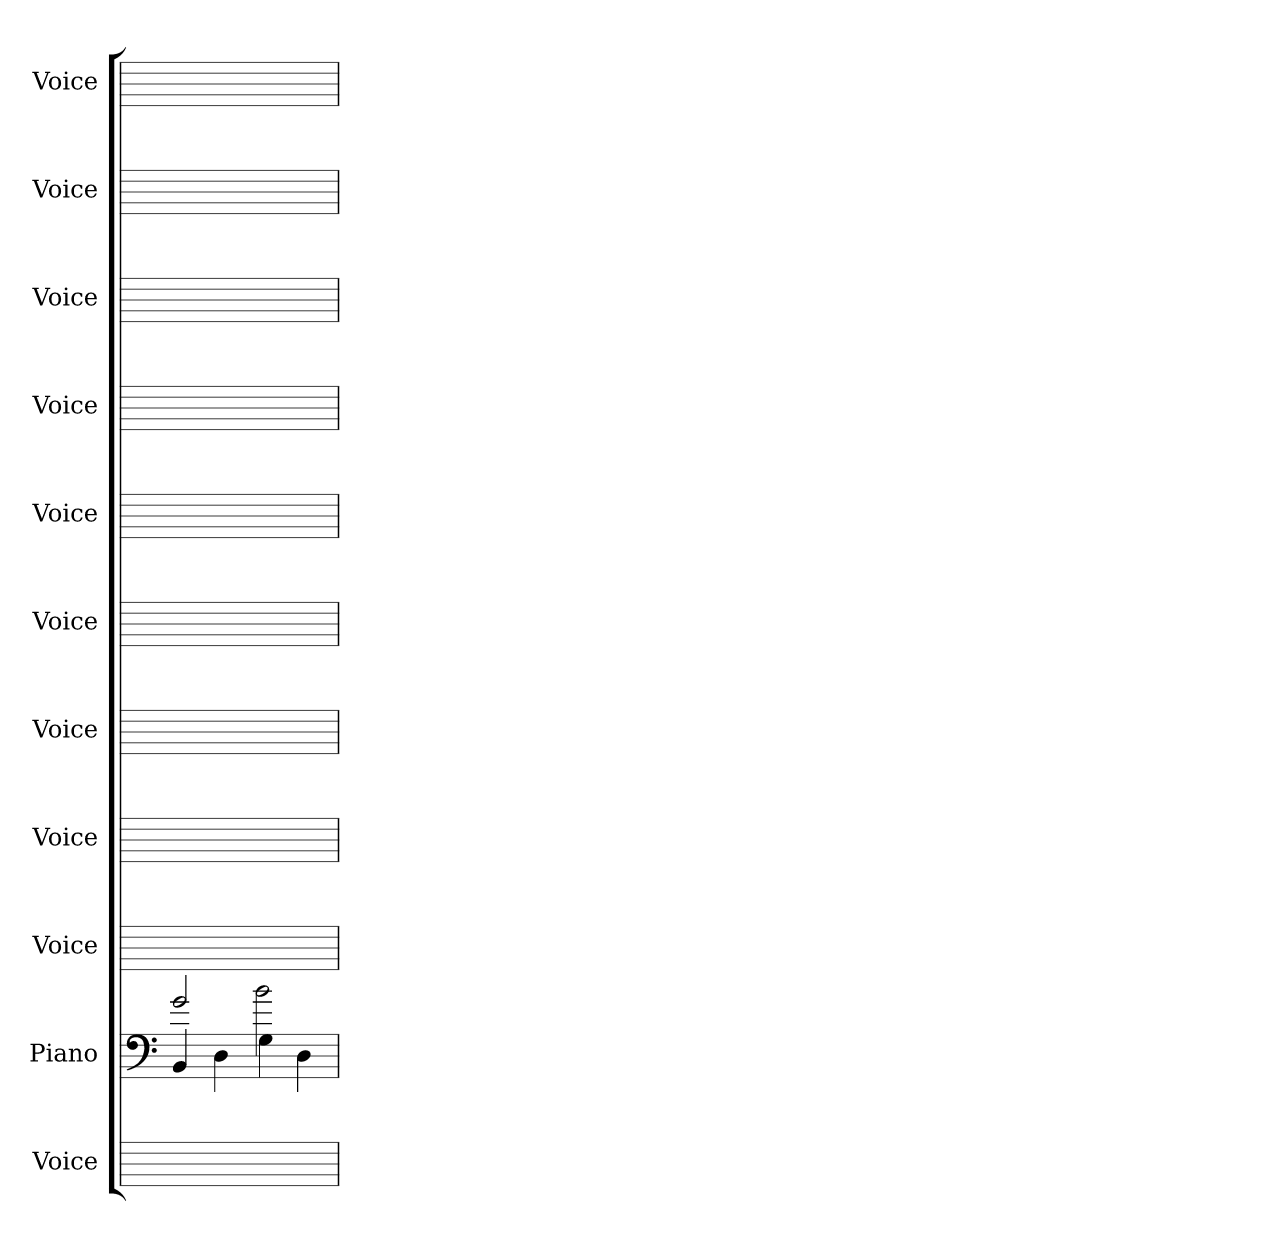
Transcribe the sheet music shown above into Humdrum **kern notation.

**kern	**kern	**kern	**kern	**kern	**kern	**kern	**kern	**kern	**kern	**kern
*part11	*part10	*part9	*part8	*part7	*part6	*part5	*part4	*part3	*part2	*part1
*staff11	*staff10	*staff9	*staff8	*staff7	*staff6	*staff5	*staff4	*staff3	*staff2	*staff1
*I"Voice	*I"Piano	*I"Voice	*I"Voice	*I"Voice	*I"Voice	*I"Voice	*I"Voice	*I"Voice	*I"Voice	*I"Voice
*	*I'Pno	*	*	*	*	*	*	*	*	*
*	*clefF4	*	*	*	*	*	*	*	*	*
=	=	=	=	=	=	=	=	=	=	=
*	*^	*	*	*	*	*	*	*	*	*
4ryy	2g/	4BB/	4ryy	4ryy	4ryy	4ryy	4ryy	4ryy	4ryy	4ryy	4ryy
2.ryy	.	4D\	2.ryy	2.ryy	2.ryy	2.ryy	2.ryy	2.ryy	2.ryy	2.ryy	2.ryy
.	2b\	4G\	.	.	.	.	.	.	.	.	.
.	.	4D\	.	.	.	.	.	.	.	.	.
*	*v	*v	*	*	*	*	*	*	*	*	*
=	=	=	=	=	=	=	=	=	=	=
*-	*-	*-	*-	*-	*-	*-	*-	*-	*-	*-
